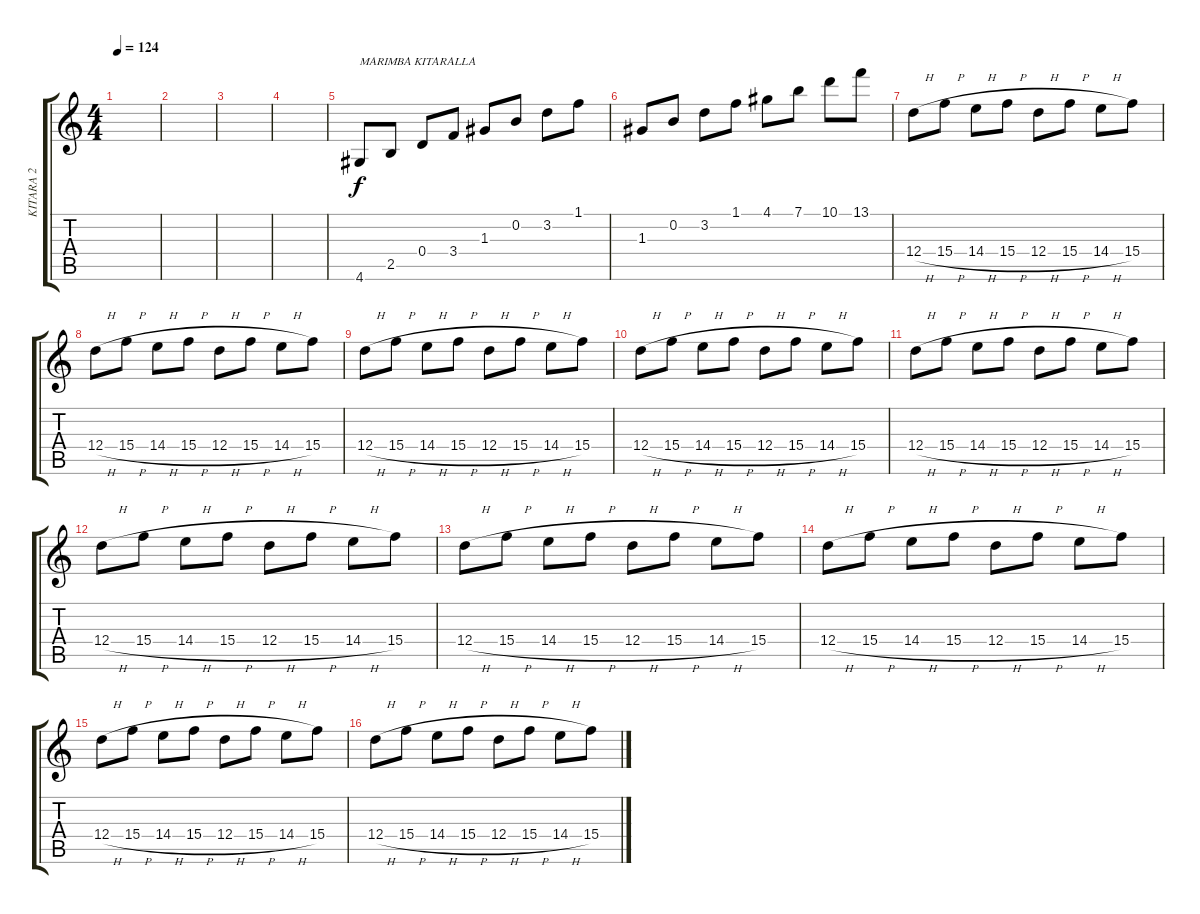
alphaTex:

\track ("KITARA 2" "KITARA 2") {instrument electricguitarclean}
\staff {score tabs}
\tuning (E4 B3 G3 D3 A2 E2) {hide}
\ts (4 4)
\tempo 124
\clef g2
\ks c
|
|
|
|
4.6.8{txt "MARIMBA KITARALLA"} 2.5.8 0.4.8 3.4.8 1.3.8 0.2.8 3.2.8 1.1.8 |
1.3.8 0.2.8 3.2.8 1.1.8 4.1.8 7.1.8 10.1.8 13.1.8 |
12.4{h}.8 15.4{h}.8 14.4{h}.8 15.4{h}.8 12.4{h}.8 15.4{h}.8 14.4{h}.8 15.4.8 |
12.4{h}.8 15.4{h}.8 14.4{h}.8 15.4{h}.8 12.4{h}.8 15.4{h}.8 14.4{h}.8 15.4.8 |
12.4{h}.8 15.4{h}.8 14.4{h}.8 15.4{h}.8 12.4{h}.8 15.4{h}.8 14.4{h}.8 15.4.8 |
12.4{h}.8 15.4{h}.8 14.4{h}.8 15.4{h}.8 12.4{h}.8 15.4{h}.8 14.4{h}.8 15.4.8 |
12.4{h}.8 15.4{h}.8 14.4{h}.8 15.4{h}.8 12.4{h}.8 15.4{h}.8 14.4{h}.8 15.4.8 |
12.4{h}.8 15.4{h}.8 14.4{h}.8 15.4{h}.8 12.4{h}.8 15.4{h}.8 14.4{h}.8 15.4.8 |
12.4{h}.8 15.4{h}.8 14.4{h}.8 15.4{h}.8 12.4{h}.8 15.4{h}.8 14.4{h}.8 15.4.8 |
12.4{h}.8 15.4{h}.8 14.4{h}.8 15.4{h}.8 12.4{h}.8 15.4{h}.8 14.4{h}.8 15.4.8 |
12.4{h}.8 15.4{h}.8 14.4{h}.8 15.4{h}.8 12.4{h}.8 15.4{h}.8 14.4{h}.8 15.4.8 |
12.4{h}.8 15.4{h}.8 14.4{h}.8 15.4{h}.8 12.4{h}.8 15.4{h}.8 14.4{h}.8 15.4.8
